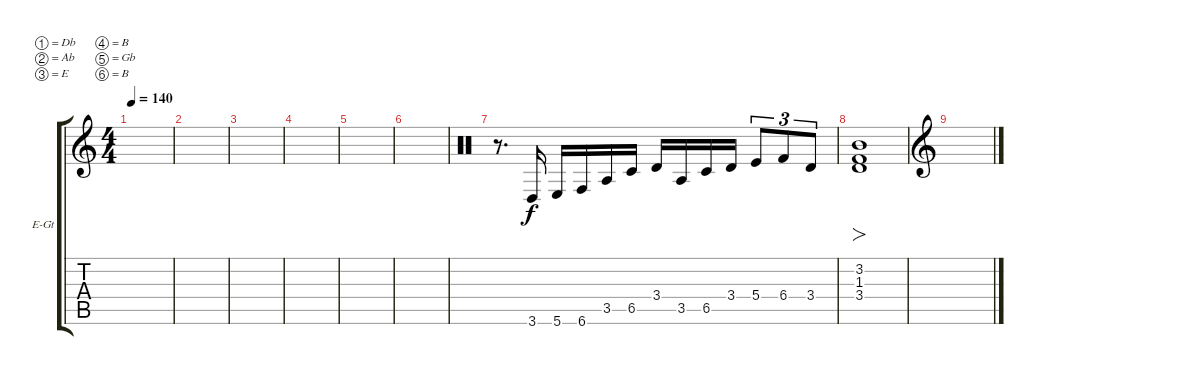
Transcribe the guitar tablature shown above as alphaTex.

\defaultSystemsLayout 4
\bracketExtendMode groupsimilarinstruments
\firstSystemTrackNameOrientation horizontal
\otherSystemsTrackNameOrientation horizontal
\track ("Electric Guitar" "E-Gt") {instrument distortionguitar}
\staff {score tabs}
\tuning (Db4 Ab3 E3 B2 Gb2 B1)
\ts (4 4)
\tempo 140
\clef g2
\scale
0.333333
\ks c
|
\scale
0.333333 |
\scale
0.333333 |
\scale
0.333333 |
\scale
0.333333 |
\scale
0.333333 |
\clef neutral
\scale
0.333333 r.8{d} 3.6.16 5.6.16 6.6.16 3.5.16 6.5.16 3.4.16 3.5.16 6.5.16 3.4.16 5.4.8{tu (3 2)} 6.4.8{tu (3 2)} 3.4.8{tu (3 2)} |
\scale
0.333333 (3.4 1.3 3.2).1{fo} |
\clef g2
\scale
0.333333 |
\scale
0.333333 |
\scale
0.333333 |
\scale
0.333333 |
\scale
0.333333 |
\scale
0.333333 |
\scale
0.333333 |
\scale
0.333333
